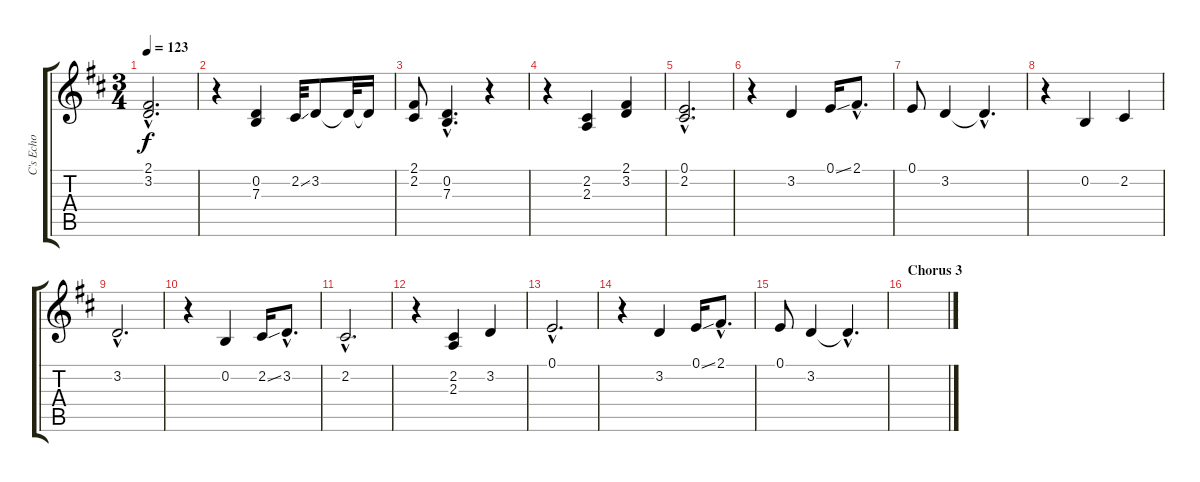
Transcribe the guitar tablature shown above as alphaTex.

\track ("C's Echo" "C's Echo") {instrument acousticgrandpiano}
\staff {score tabs}
\tuning (E4 B3 G3 D3 A2 E2) {hide}
\ts (3 4)
\tempo 123
\clef g2
\ks d
(2.1{hac} 3.2{hac}).2{d dy f} |
r.4 (0.2 7.3).4 2.2{ss}.32 3.2.8 3.2{t}.32 3.2{t}.16 |
(2.1 2.2).8 (0.2{hac} 7.3{hac}).4{d} r.4 |
r.4 (2.2 2.3).4 (2.1 3.2).4 |
(0.1{hac} 2.2{hac}).2{d} |
r.4 3.2.4 0.1{ss}.16 2.1{hac}.8{d} |
0.1.8 3.2.4 3.2{hac t}.4{d} |
\section ("" "")
r.4 0.2.4 2.2.4 |
3.2{hac}.2{d} |
r.4 0.2.4 2.2{ss}.16 3.2{hac}.8{d} |
2.2{hac}.2{d} |
r.4 (2.2 2.3).4 3.2.4 |
0.1{hac}.2{d} |
r.4 3.2.4 0.1{ss}.16 2.1{hac}.8{d} |
0.1.8 3.2.4 3.2{hac t}.4{d} |
\section ("" "Chorus 3")
